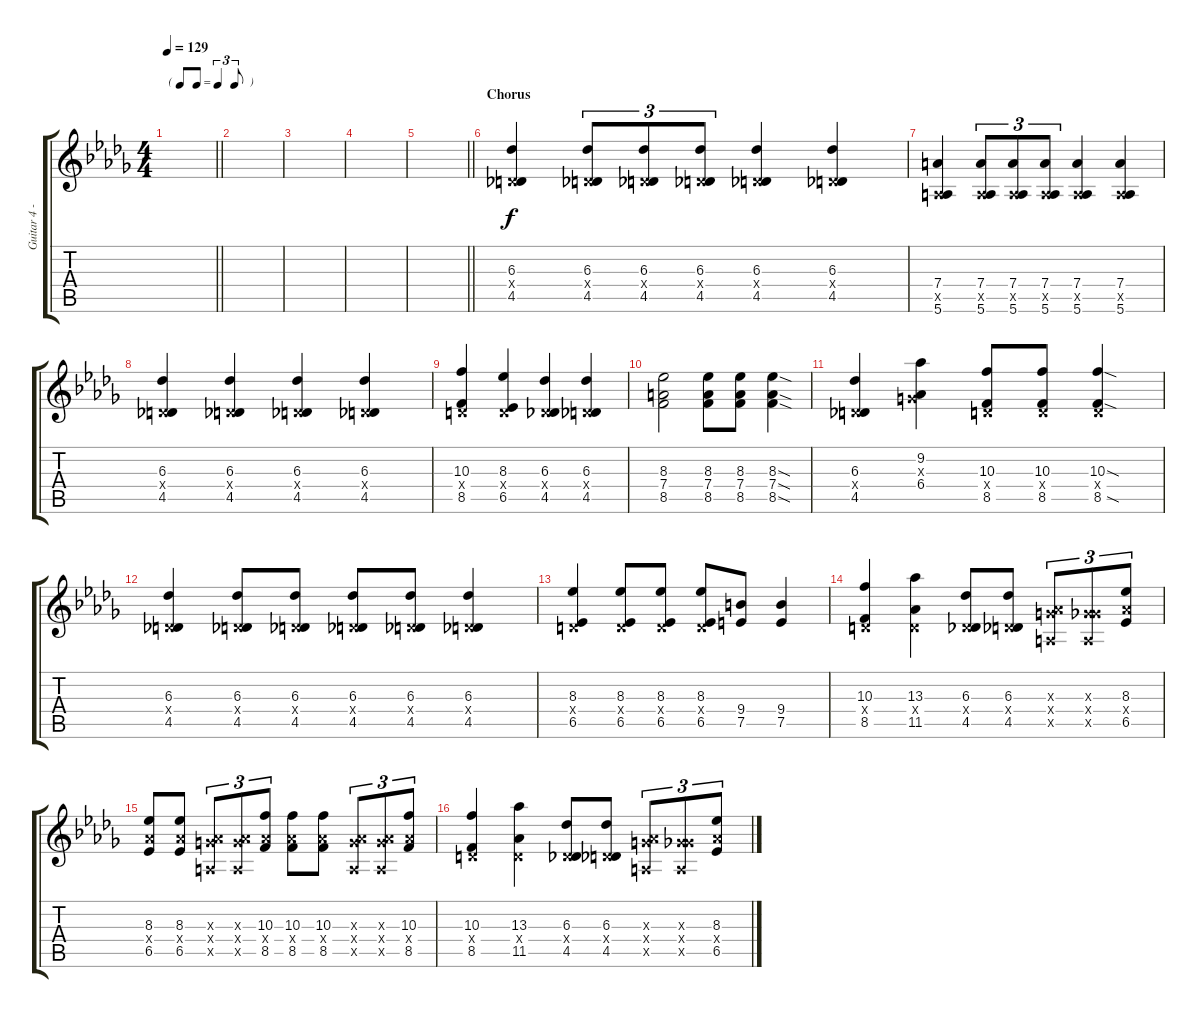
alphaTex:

\track ("Guitar 4 - Lead 2" "Guitar 4 -") {instrument overdrivenguitar}
\staff {score tabs}
\tuning (E4 B3 G3 D3 A2 E2) {hide}
\ts (4 4)
\tf triplet8th
\tempo 129
\clef g2
\barLineRight lightlight
\ks db
|
|
|
|
\barLineRight lightlight
|
\section ("" "Chorus")
(6.3 0.4{x} 4.5).4 (6.3 0.4{x} 4.5).8{tu (3 2)} (6.3 0.4{x} 4.5).8{tu (3 2)} (6.3 0.4{x} 4.5).8{tu (3 2)} (6.3 0.4{x} 4.5).4 (6.3 0.4{x} 4.5).4 |
(7.4 0.5{x} 5.6).4 (7.4 0.5{x} 5.6).8{tu (3 2)} (7.4 0.5{x} 5.6).8{tu (3 2)} (7.4 0.5{x} 5.6).8{tu (3 2)} (7.4 0.5{x} 5.6).4 (7.4 0.5{x} 5.6).4 |
(6.3 0.4{x} 4.5).4 (6.3 0.4{x} 4.5).4 (6.3 0.4{x} 4.5).4 (6.3 0.4{x} 4.5).4 |
(10.3 0.4{x} 8.5).4 (8.3 0.4{x} 6.5).4 (6.3 0.4{x} 4.5).4 (6.3 0.4{x} 4.5).4 |
(8.3 7.4 8.5).2 (8.3 7.4 8.5).8 (8.3 7.4 8.5).8 (8.3{sod} 7.4{sod} 8.5{sod}).4 |
(6.3 0.4{x} 4.5).4 (9.2 0.3{x} 6.4).4 (10.3 0.4{x} 8.5).8 (10.3 0.4{x} 8.5).8 (10.3{sod} 0.4{x} 8.5{sod}).4 |
(6.3 0.4{x} 4.5).4 (6.3 0.4{x} 4.5).8 (6.3 0.4{x} 4.5).8 (6.3 0.4{x} 4.5).8 (6.3 0.4{x} 4.5).8 (6.3 0.4{x} 4.5).4 |
(8.3 0.4{x} 6.5).4 (8.3 0.4{x} 6.5).8 (8.3 0.4{x} 6.5).8 (8.3 0.4{x} 6.5).8 (9.4 7.5).8 (9.4 7.5).4 |
(10.3 0.4{x} 8.5).4 (13.3 0.4{x} 11.5).4 (6.3 0.4{x} 4.5).8 (6.3 0.4{x} 4.5).8 (0.3{x} 6.4{x} 0.5{x}).8{tu (3 2)} (0.3{x} 4.4{x} 0.5{x}).8{tu (3 2)} (8.3 6.4{x} 6.5).8{tu (3 2)} |
(8.3 6.4{x} 6.5).8 (8.3 6.4{x} 6.5).8 (0.3{x} 6.4{x} 0.5{x}).8{tu (3 2)} (0.3{x} 6.4{x} 0.5{x}).8{tu (3 2)} (10.3 6.4{x} 8.5).8{tu (3 2)} (10.3 6.4{x} 8.5).8 (10.3 6.4{x} 8.5).8 (0.3{x} 6.4{x} 0.5{x}).8{tu (3 2)} (0.3{x} 6.4{x} 0.5{x}).8{tu (3 2)} (10.3 6.4{x} 8.5).8{tu (3 2)} |
(10.3 0.4{x} 8.5).4 (13.3 0.4{x} 11.5).4 (6.3 0.4{x} 4.5).8 (6.3 0.4{x} 4.5).8 (0.3{x} 6.4{x} 0.5{x}).8{tu (3 2)} (0.3{x} 4.4{x} 0.5{x}).8{tu (3 2)} (8.3 6.4{x} 6.5).8{tu (3 2)}
